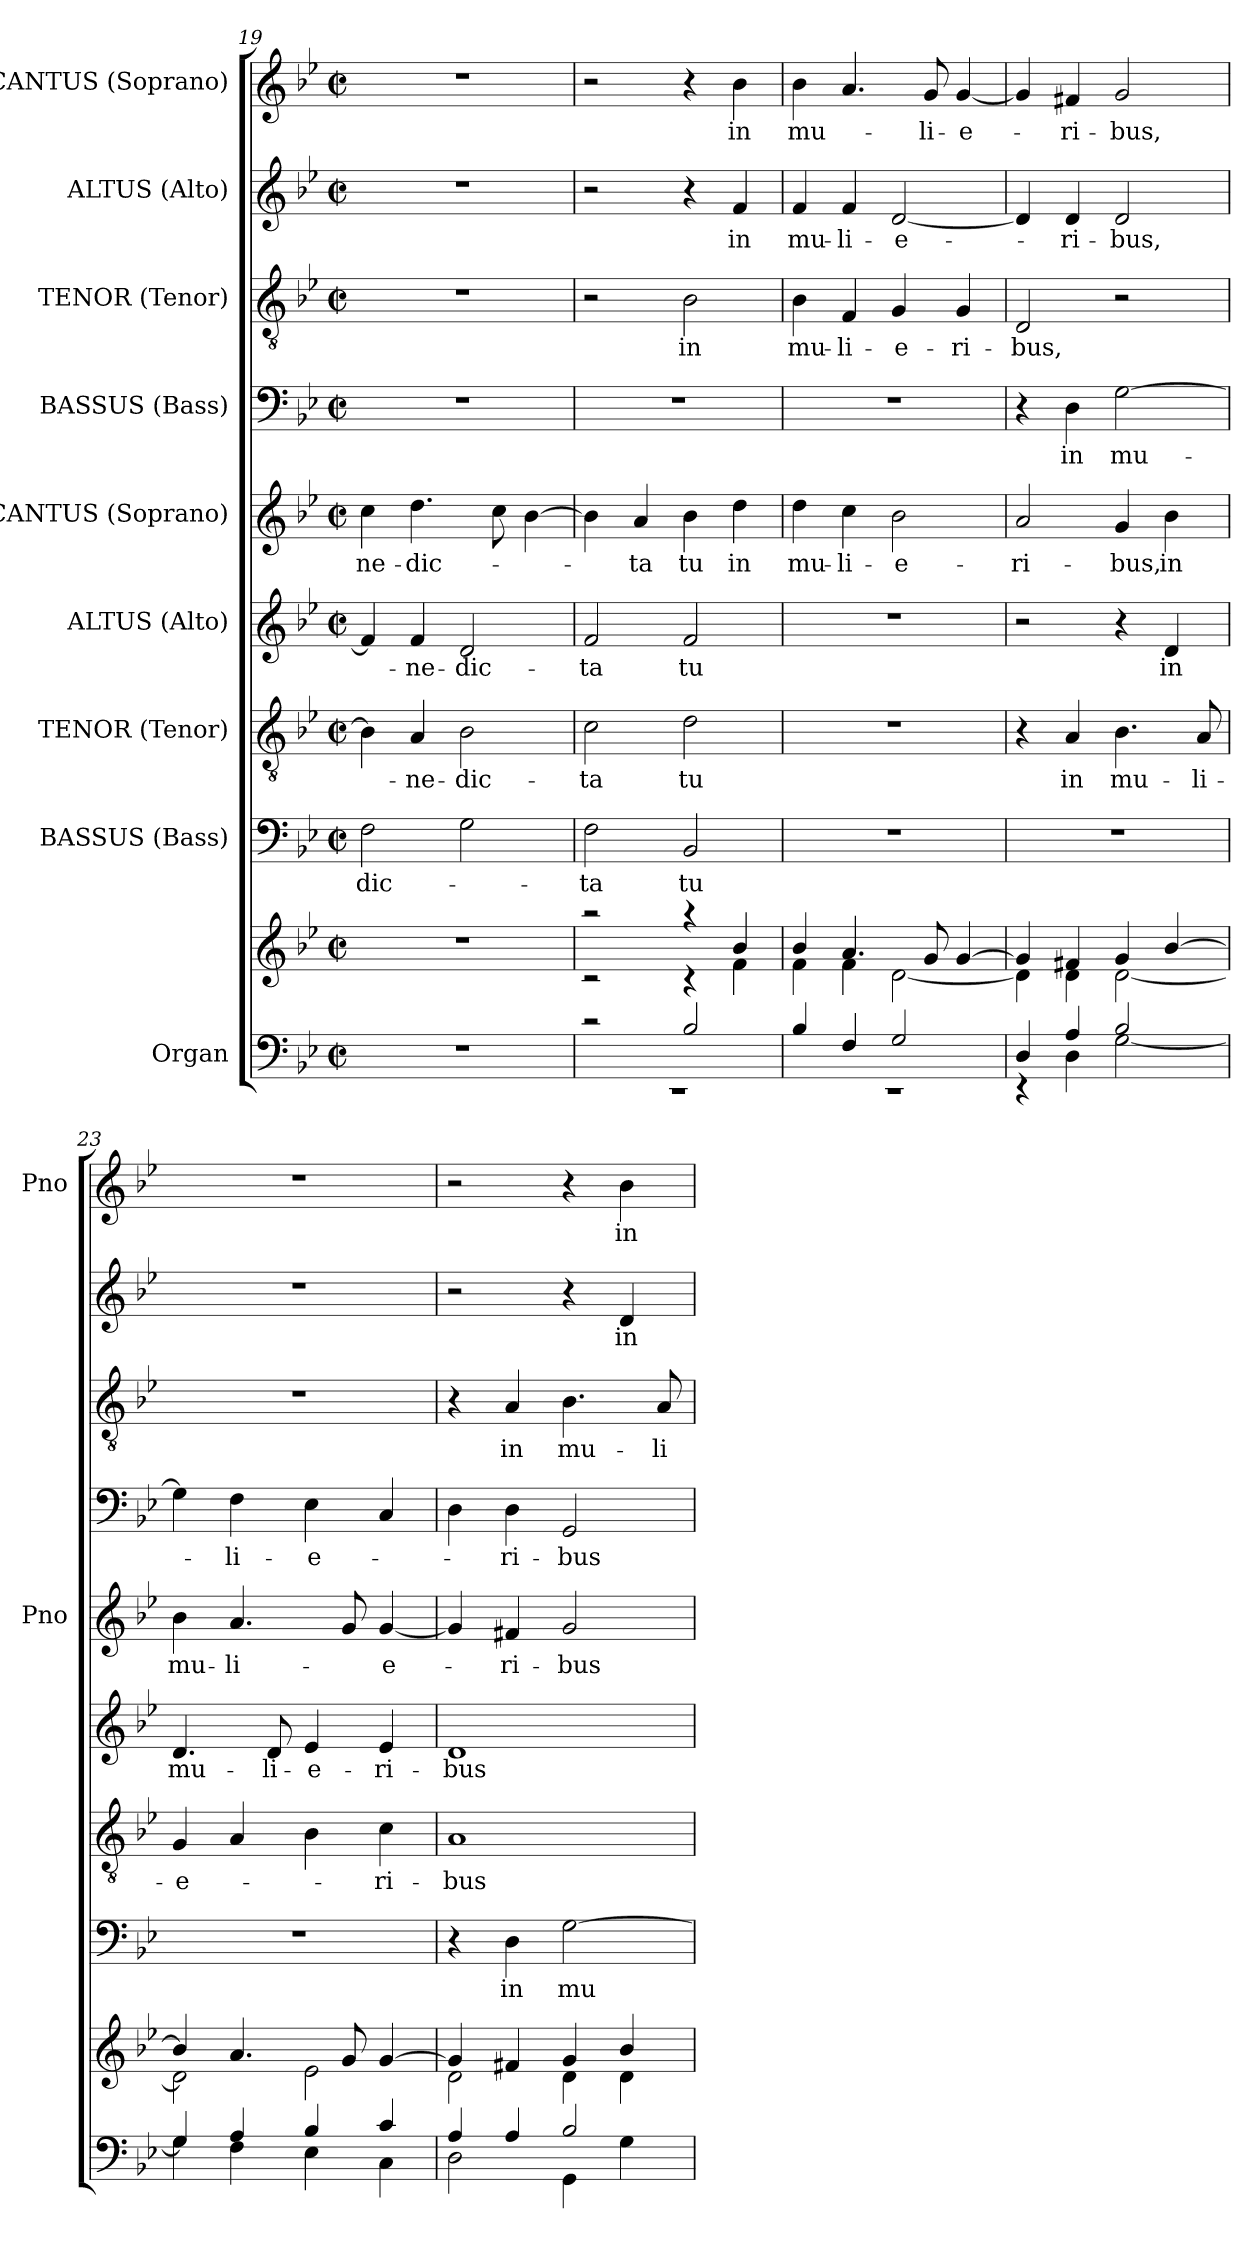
**kern	**kern	**kern	**text	**kern	**text	**kern	**text	**kern	**text	**kern	**text	**kern	**text	**kern	**text	**kern	**text
*part9	*part9	*part8	*part8	*part7	*part7	*part6	*part6	*part5	*part5	*part4	*part4	*part3	*part3	*part2	*part2	*part1	*part1
*staff10	*staff9	*staff8	*staff8	*staff7	*staff7	*staff6	*staff6	*staff5	*staff5	*staff4	*staff4	*staff3	*staff3	*staff2	*staff2	*staff1	*staff1
*I"Organ	*	*I"BASSUS (Bass)	*	*I"TENOR (Tenor)	*	*I"ALTUS (Alto)	*	*I"CANTUS (Soprano)	*	*I"BASSUS (Bass)	*	*I"TENOR (Tenor)	*	*I"ALTUS (Alto)	*	*I"CANTUS (Soprano)	*
*	*	*	*	*	*	*	*	*I'Pno	*	*	*	*	*	*	*	*I'Pno	*
!!LO:PB:g=z
*clefF4	*clefG2	*clefF4	*	*clefGv2	*	*clefG2	*	*clefG2	*	*clefF4	*	*clefGv2	*	*clefG2	*	*clefG2	*
*k[b-e-]	*k[b-e-]	*k[b-e-]	*	*k[b-e-]	*	*k[b-e-]	*	*k[b-e-]	*	*k[b-e-]	*	*k[b-e-]	*	*k[b-e-]	*	*k[b-e-]	*
*g:	*g:	*g:	*	*g:	*	*g:	*	*g:	*	*g:	*	*g:	*	*g:	*	*g:	*
*M2/2	*M2/2	*M2/2	*	*M2/2	*	*M2/2	*	*M2/2	*	*M2/2	*	*M2/2	*	*M2/2	*	*M2/2	*
*met(c|)	*met(c|)	*met(c|)	*	*met(c|)	*	*met(c|)	*	*met(c|)	*	*met(c|)	*	*met(c|)	*	*met(c|)	*	*met(c|)	*
=19	=19	=19	=19	=19	=19	=19	=19	=19	=19	=19	=19	=19	=19	=19	=19	=19	=19
1r	1r	2F\	-­dic-	4B-\]	-­-	4f/]	-­-	4cc\	-­ne-	1r	.	1r	.	1r	.	1r	.
.	.	.	.	4A/	-ne-	4f/	-ne-	4.dd\	-dic-	.	.	.	.	.	.	.	.
.	.	2G\	.	2B-\	-dic-	2d/	-dic-	.	.	.	.	.	.	.	.	.	.
.	.	.	.	.	.	.	.	8cc\	.	.	.	.	.	.	.	.	.
.	.	.	.	.	.	.	.	[4b-\	.	.	.	.	.	.	.	.	.
=20	=20	=20	=20	=20	=20	=20	=20	=20	=20	=20	=20	=20	=20	=20	=20	=20	=20
*^	*^	*	*	*	*	*	*	*	*	*	*	*	*	*	*	*	*
2rc	1rEE	2raa	2rc	2F\	-ta	2c\	-ta	2f/	-ta	4b-\]	.	1r	.	2r	.	2r	.	2r	.
.	.	.	.	.	.	.	.	.	.	4a/	-ta	.	.	.	.	.	.	.	.
2B-/	.	4raa	4rc	2BB-/	tu	2d\	tu	2f/	tu	4b-\	tu	.	.	2B-\	in	4r	.	4r	.
.	.	4b-/	4f\	.	.	.	.	.	.	4dd\	in	.	.	.	.	4f/	in	4b-\	in
=21	=21	=21	=21	=21	=21	=21	=21	=21	=21	=21	=21	=21	=21	=21	=21	=21	=21	=21	=21
4B-/	1rEE	4b-/	4f\	1r	.	1r	.	1r	.	4dd\	mu-	1r	.	4B-\	mu-	4f/	mu-	4b-\	mu-
4F/	.	4.a/	4f\	.	.	.	.	.	.	4cc\	-li-	.	.	4F/	-li-	4f/	-li-	4.a/	.
2G/	.	.	[<2d\	.	.	.	.	.	.	2b-\	-e-	.	.	4G/	-e-	[2d/	-e-	.	.
.	.	8g/	.	.	.	.	.	.	.	.	.	.	.	.	.	.	.	8g/	-li-
.	.	[>4g/	.	.	.	.	.	.	.	.	.	.	.	4G/	-ri-	.	.	[4g/	-e-
=22	=22	=22	=22	=22	=22	=22	=22	=22	=22	=22	=22	=22	=22	=22	=22	=22	=22	=22	=22
4D/	4rEE	4g/]	4d\]	1r	.	4r	.	2r	.	2a/	-ri-	4r	.	2D/	-bus,	4d/]	.	4g/]	.
4A/	4D\	4f#X/	4d\	.	.	4A/	in	.	.	.	.	4D\	in	.	.	4d/	-ri-	4f#X/	-ri-
2B-/	[<2G\	4g/	[<2d\	.	.	4.B-\	mu-	4r	.	4g/	-bus,	[2G\	mu-	2r	.	2d/	-bus,	2g/	-bus,
.	.	[>4b-/	.	.	.	.	.	4d/	in	4b-\	in	.	.	.	.	.	.	.	.
.	.	.	.	.	.	8A/	-li-	.	.	.	.	.	.	.	.	.	.	.	.
=23	=23	=23	=23	=23	=23	=23	=23	=23	=23	=23	=23	=23	=23	=23	=23	=23	=23	=23	=23
4G/	4G\]	4b-/]	2d\]	1r	.	4G/	-e-	4.d/	mu-	4b-\	mu-	4G\]	.	1r	.	1r	.	1r	.
4A/	4F\	4.a/	.	.	.	4A/	.	.	.	4.a/	-li-	4F\	-li-	.	.	.	.	.	.
.	.	.	.	.	.	.	.	8d/	-li-	.	.	.	.	.	.	.	.	.	.
4B-/	4E-\	.	2e-\	.	.	4B-\	.	4e-/	-e-	.	.	4E-\	-e-	.	.	.	.	.	.
.	.	8g/	.	.	.	.	.	.	.	8g/	.	.	.	.	.	.	.	.	.
4c/	4C\	[>4g/	.	.	.	4c\	-ri-	4e-/	-ri-	[4g/	-e-	4C/	.	.	.	.	.	.	.
=24	=24	=24	=24	=24	=24	=24	=24	=24	=24	=24	=24	=24	=24	=24	=24	=24	=24	=24	=24
4A/	2D\	4g/]	2d\	4r	.	1A	-bus	1d	-bus	4g/]	.	4D\	.	4r	.	2r	.	2r	.
4A/	.	4f#X/	.	4D\	in	.	.	.	.	4f#X/	-ri-	4D\	-ri-	4A/	in	.	.	.	.
2B-/	4GG\	4g/	4d\	[2G\	mu-	.	.	.	.	2g/	-bus	2GG/	-bus	4.B-\	mu-	4r	.	4r	.
.	4G\	4b-/	4d\	.	.	.	.	.	.	.	.	.	.	.	.	4d/	in	4b-\	in
.	.	.	.	.	.	.	.	.	.	.	.	.	.	8A/	-li-	.	.	.	.
*v	*v	*	*	*	*	*	*	*	*	*	*	*	*	*	*	*	*	*	*
*	*v	*v	*	*	*	*	*	*	*	*	*	*	*	*	*	*	*	*
=	=	=	=	=	=	=	=	=	=	=	=	=	=	=	=	=	=
*-	*-	*-	*-	*-	*-	*-	*-	*-	*-	*-	*-	*-	*-	*-	*-	*-	*-
